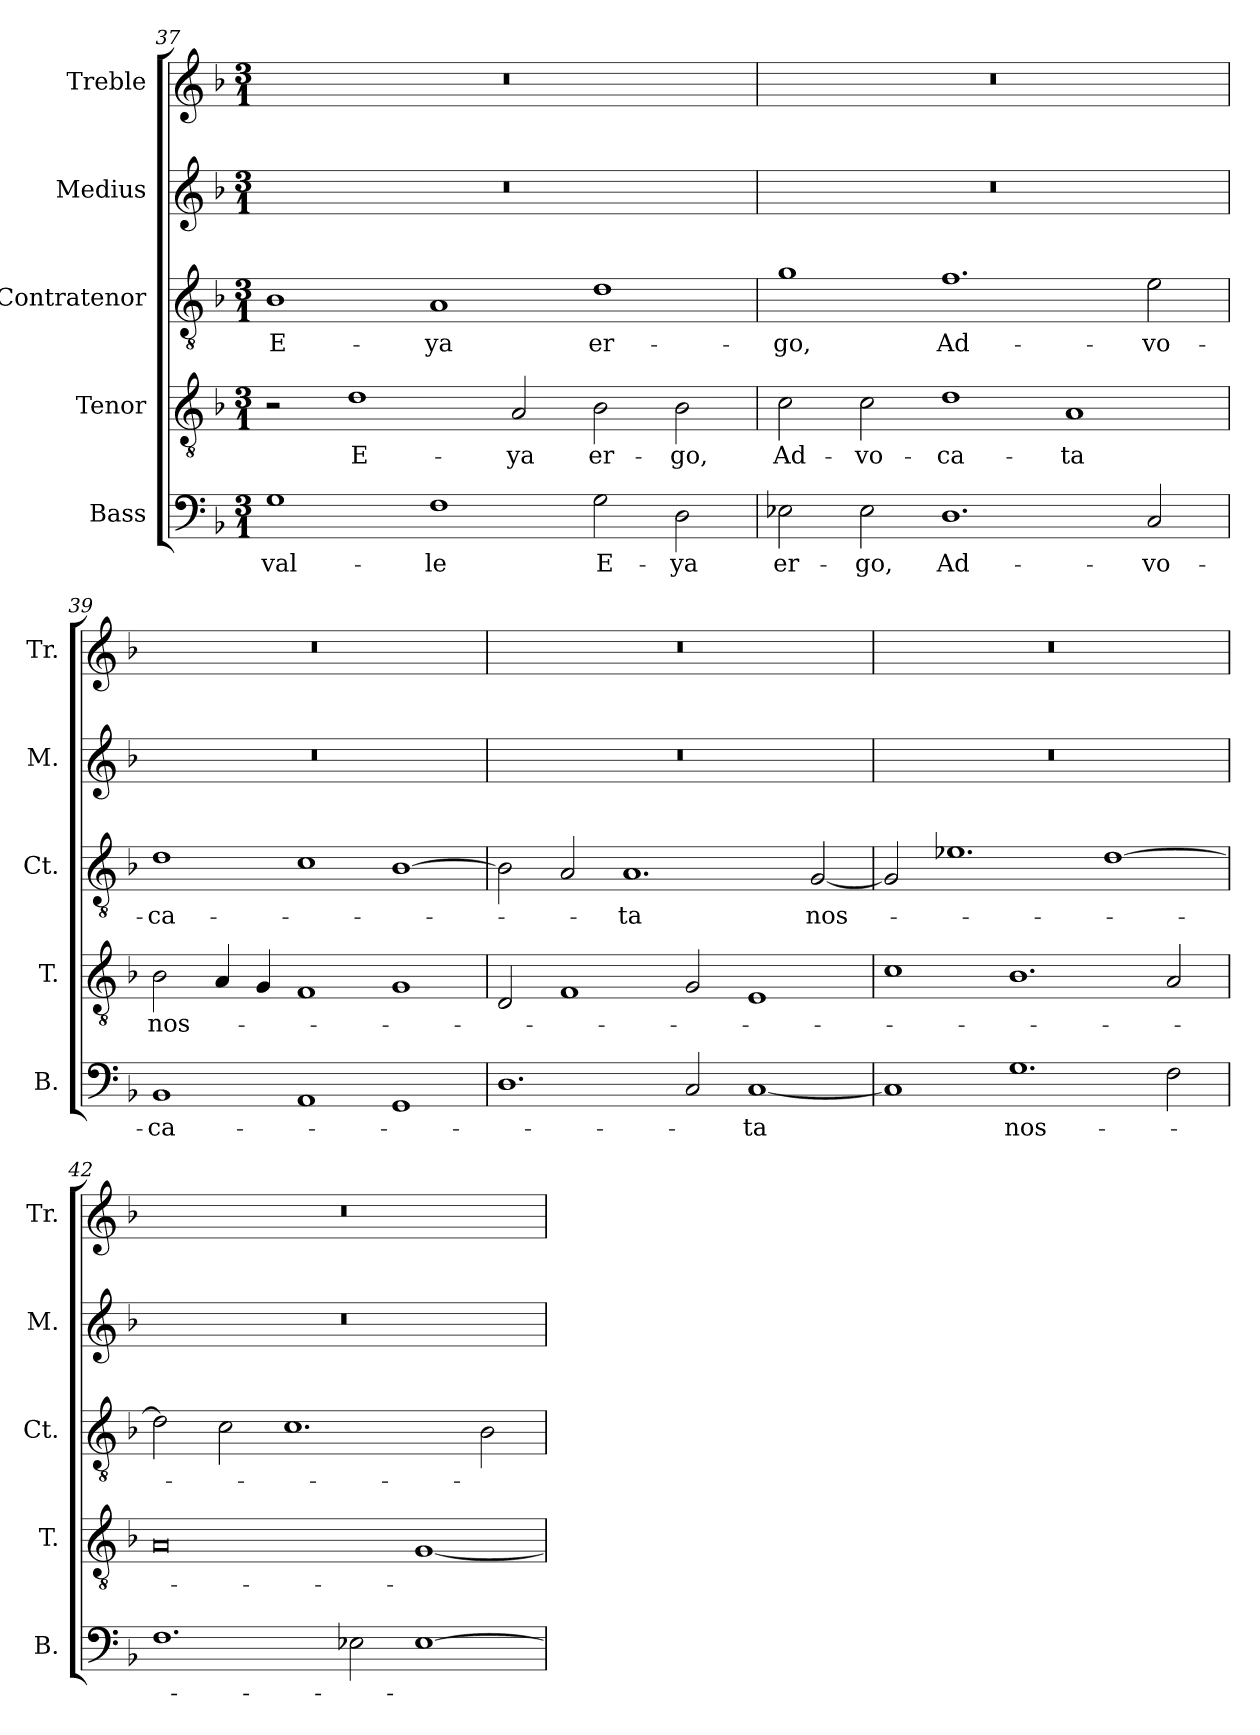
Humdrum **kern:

**kern	**text	**kern	**text	**kern	**text	**kern	**kern
*part5	*part5	*part4	*part4	*part3	*part3	*part2	*part1
*staff5	*staff5	*staff4	*staff4	*staff3	*staff3	*staff2	*staff1
*I"Bass	*	*I"Tenor	*	*I"Contratenor	*	*I"Medius	*I"Treble
*I'B.	*	*I'T.	*	*I'Ct.	*	*I'M.	*I'Tr.
*clefF4	*	*clefGv2	*	*clefGv2	*	*clefG2	*clefG2
*	*	*ITrd7c12	*	*ITrd7c12	*	*	*
*k[b-]	*	*k[b-]	*	*k[b-]	*	*k[b-]	*k[b-]
*d:	*	*d:	*	*d:	*	*d:	*d:
*M3/1	*	*M3/1	*	*M3/1	*	*M3/1	*M3/1
=37	=37	=37	=37	=37	=37	=37	=37
!	!LO:LY:b:color=#000000	!	!	!	!	!	!
!	!	!	!	!	!LO:LY:b:color=#000000	!LO:N:vis=1	!LO:N:vis=1
1Gi	val-	2r	.	1BB-i	E-	0.r	0.r
!	!	!	!LO:LY:b:color=#000000	!	!	!	!
.	.	1Di	E-	.	.	.	.
!	!LO:LY:b:color=#000000	!	!	!	!	!	!
!	!	!	!	!	!LO:LY:b:color=#000000	!	!
1Fi	-le	.	.	1AAi	-ya	.	.
!	!	!	!LO:LY:b:color=#000000	!	!	!	!
.	.	2AAi/	-ya	.	.	.	.
!	!LO:LY:b:color=#000000	!	!	!	!	!	!
!	!	!	!LO:LY:b:color=#000000	!	!	!	!
!	!	!	!	!	!LO:LY:b:color=#000000	!	!
2Gi\	E-	2BB-i\	er-	1Di	er-	.	.
!	!LO:LY:b:color=#000000	!	!	!	!	!	!
!	!	!	!LO:LY:b:color=#000000	!	!	!	!
2Di\	-ya	2BB-i\	-go,	.	.	.	.
!!LO:LB:g=z
=38	=38	=38	=38	=38	=38	=38	=38
!	!LO:LY:b:color=#000000	!	!	!	!	!	!
!	!	!	!LO:LY:b:color=#000000	!	!	!	!
!	!	!	!	!	!LO:LY:b:color=#000000	!LO:N:vis=1	!LO:N:vis=1
2E-Xi\	er-	2Ci\	Ad-	1Gi	-go,	0.r	0.r
!	!LO:LY:b:color=#000000	!	!	!	!	!	!
!	!	!	!LO:LY:b:color=#000000	!	!	!	!
2E-i\	-go,	2Ci\	-vo-	.	.	.	.
!	!LO:LY:b:color=#000000	!	!	!	!	!	!
!	!	!	!LO:LY:b:color=#000000	!	!	!	!
!	!	!	!	!	!LO:LY:b:color=#000000	!	!
1.Di	Ad-	1Di	-ca-	1.Fi	Ad-	.	.
!	!	!	!LO:LY:b:color=#000000	!	!	!	!
.	.	1AAi	-ta	.	.	.	.
!	!LO:LY:b:color=#000000	!	!	!	!	!	!
!	!	!	!	!	!LO:LY:b:color=#000000	!	!
2Ci/	-vo-	.	.	2Ei\	-vo-	.	.
=39	=39	=39	=39	=39	=39	=39	=39
!	!LO:LY:b:color=#000000	!	!	!	!	!	!
!	!	!	!LO:LY:b:color=#000000	!	!	!	!
!	!	!	!	!	!LO:LY:b:color=#000000	!LO:N:vis=1	!LO:N:vis=1
1BB-i	-ca-	2BB-i\	nos-	1Di	-ca-	0.r	0.r
.	.	4AAi/	.	.	.	.	.
.	.	4GGi/	.	.	.	.	.
1AAi	.	1FFi	.	1Ci	.	.	.
1GGi	.	1GGi	.	[>1BB-i	.	.	.
=40	=40	=40	=40	=40	=40	=40	=40
!	!	!	!	!	!	!LO:N:vis=1	!LO:N:vis=1
1.Di	.	2DDi/	.	2BB-i\]	.	0.r	0.r
.	.	1FFi	.	2AAi/	.	.	.
!	!	!	!	!	!LO:LY:b:color=#000000	!	!
.	.	.	.	1.AAi	-ta	.	.
2Ci/	.	2GGi/	.	.	.	.	.
!	!LO:LY:b:color=#000000	!	!	!	!	!	!
[<1Ci	-ta	1EEi	.	.	.	.	.
!	!	!	!	!	!LO:LY:b:color=#000000	!	!
.	.	.	.	[<2GGi/	nos-	.	.
=41	=41	=41	=41	=41	=41	=41	=41
!	!	!	!	!	!	!LO:N:vis=1	!LO:N:vis=1
1Ci]	.	1Ci	.	2GGi/]	.	0.r	0.r
.	.	.	.	1.E-Xi	.	.	.
!	!LO:LY:b:color=#000000	!	!	!	!	!	!
1.Gi	nos-	1.BB-i	.	.	.	.	.
.	.	.	.	[>1Di	.	.	.
2Fi\	.	2AAi/	.	.	.	.	.
!!LO:PB:g=z
=42	=42	=42	=42	=42	=42	=42	=42
!	!	!	!	!	!	!LO:N:vis=1	!LO:N:vis=1
1.Fi	.	0AAi	.	2Di\]	.	0.r	0.r
.	.	.	.	2Ci\	.	.	.
.	.	.	.	1.Ci	.	.	.
2E-Xi\	.	.	.	.	.	.	.
[>1E-i	.	[<1GGi	.	.	.	.	.
.	.	.	.	2BB-i\	.	.	.
=	=	=	=	=	=	=	=
*-	*-	*-	*-	*-	*-	*-	*-
